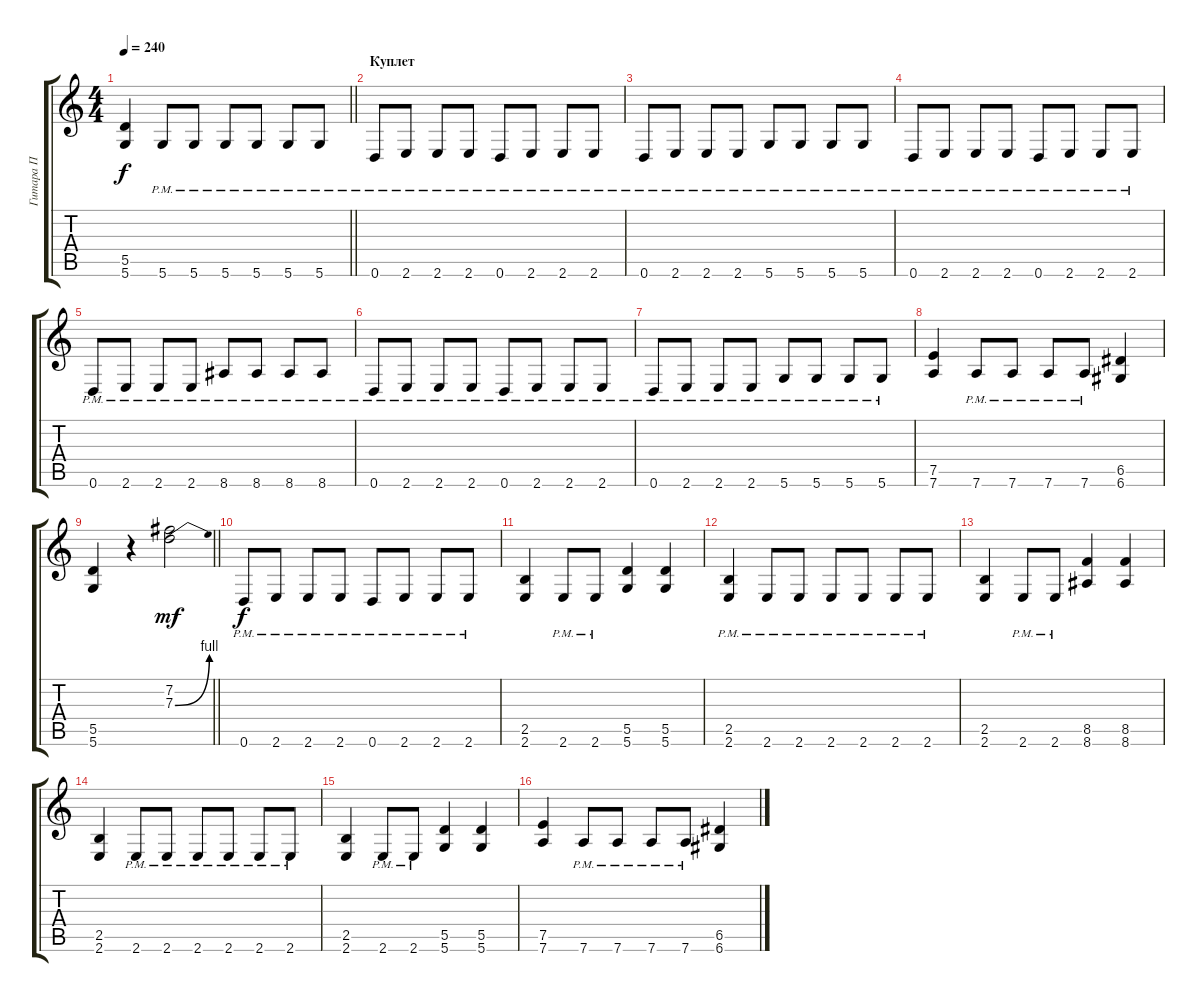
\track ("Гитара П" "Гитара П") {instrument electricguitarclean}
\staff {score tabs}
\tuning (E4 B3 G3 D3 A2 D2) {hide}
\ts (4 4)
\tempo 240
\clef g2
\barLineRight lightlight
\ks c
(5.5 5.6).4{dy f} 5.6{pm}.8 5.6{pm}.8 5.6{pm}.8 5.6{pm}.8 5.6{pm}.8 5.6{pm}.8 |
\section ("" "Куплет")
0.6{pm}.8 2.6{pm}.8 2.6{pm}.8 2.6{pm}.8 0.6{pm}.8 2.6{pm}.8 2.6{pm}.8 2.6{pm}.8 |
0.6{pm}.8 2.6{pm}.8 2.6{pm}.8 2.6{pm}.8 5.6{pm}.8 5.6{pm}.8 5.6{pm}.8 5.6{pm}.8 |
0.6{pm}.8 2.6{pm}.8 2.6{pm}.8 2.6{pm}.8 0.6{pm}.8 2.6{pm}.8 2.6{pm}.8 2.6{pm}.8 |
0.6{pm}.8 2.6{pm}.8 2.6{pm}.8 2.6{pm}.8 8.6{pm}.8 8.6{pm}.8 8.6{pm}.8 8.6{pm}.8 |
0.6{pm}.8 2.6{pm}.8 2.6{pm}.8 2.6{pm}.8 0.6{pm}.8 2.6{pm}.8 2.6{pm}.8 2.6{pm}.8 |
0.6{pm}.8 2.6{pm}.8 2.6{pm}.8 2.6{pm}.8 5.6{pm}.8 5.6{pm}.8 5.6{pm}.8 5.6{pm}.8 |
(7.5 7.6).4 7.6{pm}.8 7.6{pm}.8 7.6{pm}.8 7.6{pm}.8 (6.5 6.6).4 |
\barLineRight lightlight
(5.5 5.6).4 r.4 (7.2 7.3{be (bend 0 0 60 4)}).2{dy mf} |
0.6{pm}.8{dy f} 2.6{pm}.8 2.6{pm}.8 2.6{pm}.8 0.6{pm}.8 2.6{pm}.8 2.6{pm}.8 2.6{pm}.8 |
(2.5 2.6).4 2.6{pm}.8 2.6{pm}.8 (5.5 5.6).4 (5.5 5.6).4 |
(2.5 2.6{pm}).4 2.6{pm}.8 2.6{pm}.8 2.6{pm}.8 2.6{pm}.8 2.6{pm}.8 2.6{pm}.8 |
(2.5 2.6).4 2.6{pm}.8 2.6{pm}.8 (8.5 8.6).4 (8.5 8.6).4 |
(2.5 2.6).4 2.6{pm}.8 2.6{pm}.8 2.6{pm}.8 2.6{pm}.8 2.6{pm}.8 2.6{pm}.8 |
(2.5 2.6).4 2.6{pm}.8 2.6{pm}.8 (5.5 5.6).4 (5.5 5.6).4 |
(7.5 7.6).4 7.6{pm}.8 7.6{pm}.8 7.6{pm}.8 7.6{pm}.8 (6.5 6.6).4
